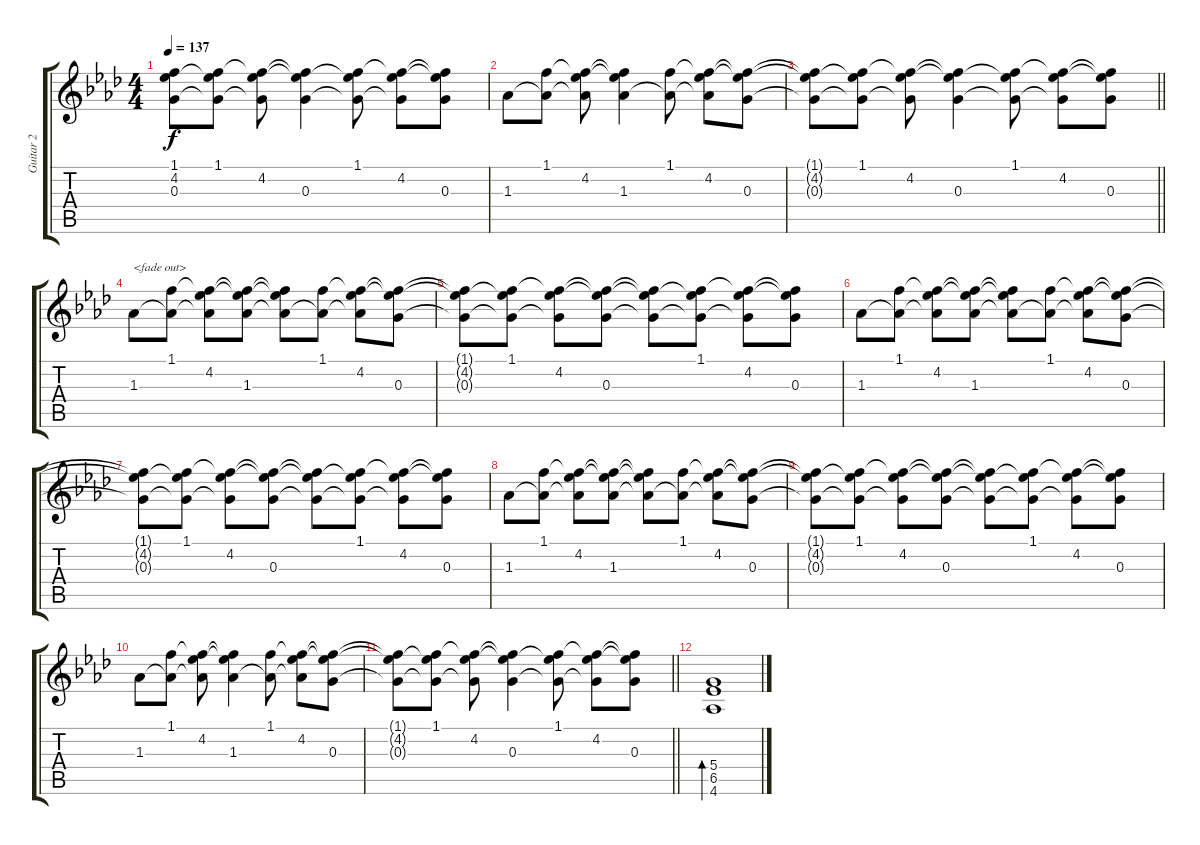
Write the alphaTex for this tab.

\track ("Guitar 2" "Guitar 2") {instrument electricguitarclean}
\staff {score tabs}
\tuning (E4 B3 G3 D3 A2 E2) {hide}
\ts (4 4)
\tempo 137
\clef g2
\ks ab
(1.1{t} 4.2{t} 0.3{t}).8{dy f} (1.1 4.2{t} 0.3{t}).8 (1.1{t} 4.2 0.3{t}).8 (1.1{t} 4.2{t} 0.3).4 (1.1 4.2{t} 0.3{t}).8 (1.1{t} 4.2 0.3{t}).8 (1.1{t} 4.2{t} 0.3).8 |
1.3.8 (1.1 1.3{t}).8 (1.1{t} 4.2 1.3{t}).8 (1.1{t} 4.2{t} 1.3).4 (1.1 1.3{t}).8 (1.1{t} 4.2 1.3{t}).8 (1.1{t} 4.2{t} 0.3).8 |
\barLineRight lightlight
(1.1{t} 4.2{t} 0.3{t}).8 (1.1 4.2{t} 0.3{t}).8 (1.1{t} 4.2 0.3{t}).8 (1.1{t} 4.2{t} 0.3).4 (1.1 4.2{t} 0.3{t}).8 (1.1{t} 4.2 0.3{t}).8 (1.1{t} 4.2{t} 0.3).8 |
1.3.8{txt "<fade out>"} (1.1 1.3{t}).8 (1.1{t} 4.2 1.3{t}).8 (1.1{t} 4.2{t} 1.3).8 (1.1{t} 4.2{t} 1.3{t}).8{volume 11} (1.1 1.3{t}).8 (1.1{t} 4.2 1.3{t}).8 (1.1{t} 4.2{t} 0.3).8 |
(1.1{t} 4.2{t} 0.3{t}).8{volume 10} (1.1 4.2{t} 0.3{t}).8 (1.1{t} 4.2 0.3{t}).8 (1.1{t} 4.2{t} 0.3).8 (1.1{t} 4.2{t} 0.3{t}).8{volume 9} (1.1 4.2{t} 0.3{t}).8 (1.1{t} 4.2 0.3{t}).8 (1.1{t} 4.2{t} 0.3).8 |
1.3.8{volume 8} (1.1 1.3{t}).8 (1.1{t} 4.2 1.3{t}).8 (1.1{t} 4.2{t} 1.3).8 (1.1{t} 4.2{t} 1.3{t}).8{volume 7} (1.1 1.3{t}).8 (1.1{t} 4.2 1.3{t}).8 (1.1{t} 4.2{t} 0.3).8 |
(1.1{t} 4.2{t} 0.3{t}).8{volume 6} (1.1 4.2{t} 0.3{t}).8 (1.1{t} 4.2 0.3{t}).8 (1.1{t} 4.2{t} 0.3).8 (1.1{t} 4.2{t} 0.3{t}).8{volume 5} (1.1 4.2{t} 0.3{t}).8 (1.1{t} 4.2 0.3{t}).8 (1.1{t} 4.2{t} 0.3).8 |
1.3.8{volume 4} (1.1 1.3{t}).8 (1.1{t} 4.2 1.3{t}).8 (1.1{t} 4.2{t} 1.3).8 (1.1{t} 4.2{t} 1.3{t}).8{volume 3} (1.1 1.3{t}).8 (1.1{t} 4.2 1.3{t}).8 (1.1{t} 4.2{t} 0.3).8 |
(1.1{t} 4.2{t} 0.3{t}).8{volume 2} (1.1 4.2{t} 0.3{t}).8 (1.1{t} 4.2 0.3{t}).8 (1.1{t} 4.2{t} 0.3).8 (1.1{t} 4.2{t} 0.3{t}).8{volume 1} (1.1 4.2{t} 0.3{t}).8 (1.1{t} 4.2 0.3{t}).8 (1.1{t} 4.2{t} 0.3).8 |
1.3.8{volume 0} (1.1 1.3{t}).8 (1.1{t} 4.2 1.3{t}).8 (1.1{t} 4.2{t} 1.3).4 (1.1 1.3{t}).8 (1.1{t} 4.2 1.3{t}).8 (1.1{t} 4.2{t} 0.3).8 |
\barLineRight lightlight
(1.1{t} 4.2{t} 0.3{t}).8 (1.1 4.2{t} 0.3{t}).8 (1.1{t} 4.2 0.3{t}).8 (1.1{t} 4.2{t} 0.3).4 (1.1 4.2{t} 0.3{t}).8 (1.1{t} 4.2 0.3{t}).8 (1.1{t} 4.2{t} 0.3).8 |
(5.4 6.5 4.6).1{bd 240}
